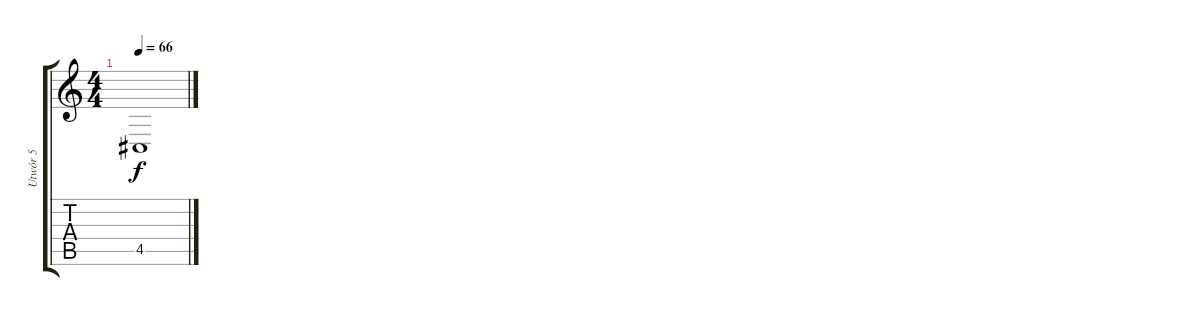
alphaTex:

\track ("Utwór 5" "Utwór 5") {instrument pad2warm}
\staff {score tabs}
\tuning (E4 B3 G3 D3 A2 E2) {hide}
\ts (4 4)
\tempo 66
\clef g2
\ks c
4.5.1{dy f}
